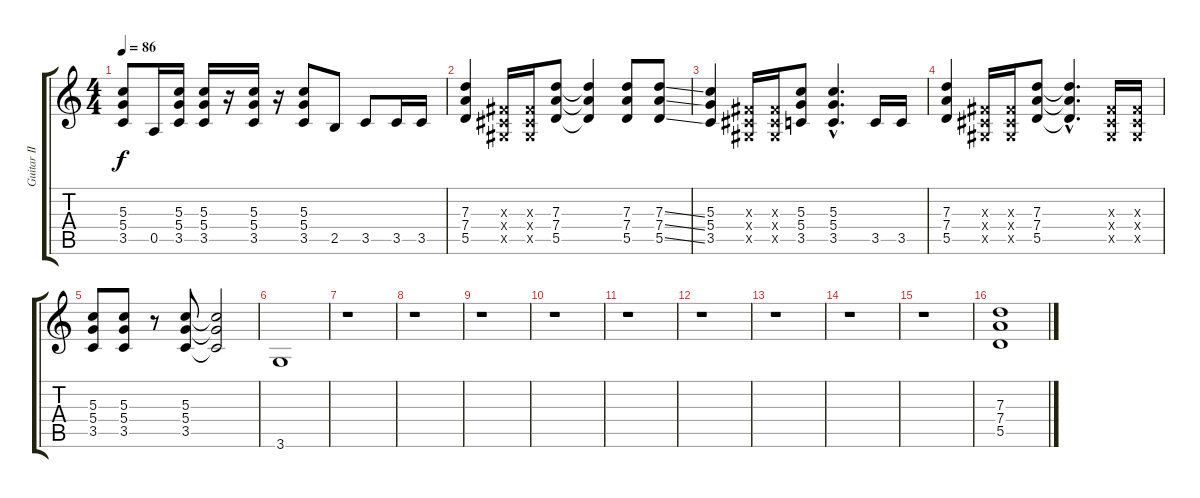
\track ("Guitar II" "Guitar II") {instrument overdrivenguitar}
\staff {score tabs}
\tuning (E4 B3 G3 D3 A2 E2) {hide}
\ts (4 4)
\tempo 86
\clef g2
\ks c
(5.3 5.4 3.5).8{dy f} 0.5.16 (5.3 5.4 3.5).16 (5.3 5.4 3.5).16 r.16 (5.3 5.4 3.5).16 r.16 (5.3 5.4 3.5).8 2.5.8 3.5.8 3.5.16 3.5.16 |
(7.3 7.4 5.5).4 (-1.3{x} -1.4{x} -1.5{x}).16 (-1.3{x} -1.4{x} -1.5{x}).16 (7.3 7.4 5.5).8 (7.3{t} 7.4{t} 5.5{t}).4 (7.3 7.4 5.5).8 (7.3{ss} 7.4{ss} 5.5{ss}).8 |
(5.3 5.4 3.5).4 (-1.3{x} -1.4{x} -1.5{x}).16 (-1.3{x} -1.4{x} -1.5{x}).16 (5.3 5.4 3.5).8 (5.3{hac} 5.4{hac} 3.5{hac}).4{d} 3.5.16 3.5.16 |
(7.3 7.4 5.5).4 (-1.3{x} -1.4{x} -1.5{x}).16 (-1.3{x} -1.4{x} -1.5{x}).16 (7.3 7.4 5.5).8 (7.3{hac t} 7.4{hac t} 5.5{hac t}).4{d} (-1.3{x} -1.4{x} -1.5{x}).16 (-1.3{x} -1.4{x} -1.5{x}).16 |
(5.3 5.4 3.5).8 (5.3 5.4 3.5).8 r.8 (5.3 5.4 3.5).8 (5.3{t} 5.4{t} 3.5{t}).2 |
3.6.1 |
r.1 |
r.1 |
r.1 |
r.1 |
r.1 |
r.1 |
r.1 |
r.1 |
r.1 |
(7.3 7.4 5.5).1
